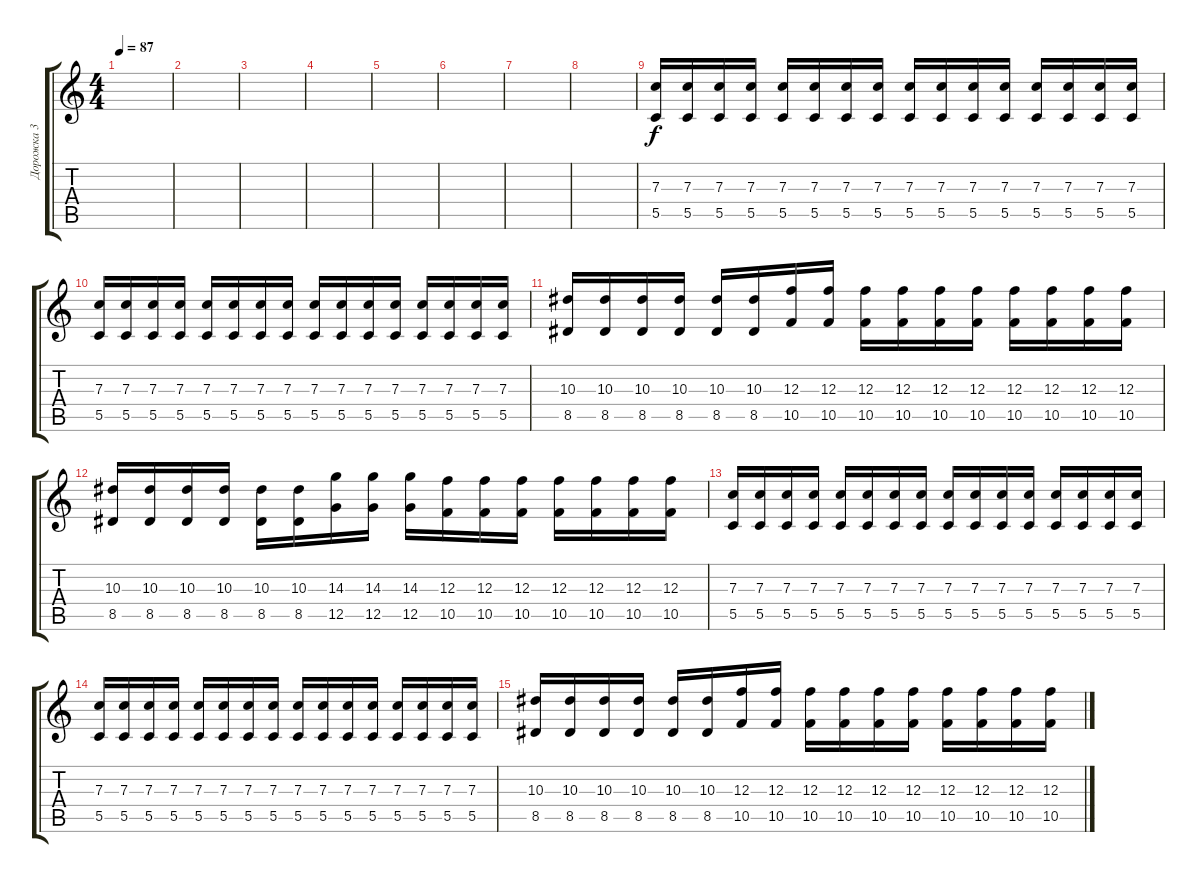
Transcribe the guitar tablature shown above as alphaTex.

\track ("Дорожка 3" "Дорожка 3") {instrument distortionguitar}
\staff {score tabs}
\tuning (D4 A3 F3 C3 G2 C2) {hide}
\ts (4 4)
\tempo 87
\clef g2
\ks c
|
|
|
|
|
|
|
|
(7.3 5.5).16 (7.3 5.5).16 (7.3 5.5).16 (7.3 5.5).16 (7.3 5.5).16 (7.3 5.5).16 (7.3 5.5).16 (7.3 5.5).16 (7.3 5.5).16 (7.3 5.5).16 (7.3 5.5).16 (7.3 5.5).16 (7.3 5.5).16 (7.3 5.5).16 (7.3 5.5).16 (7.3 5.5).16 |
(7.3 5.5).16 (7.3 5.5).16 (7.3 5.5).16 (7.3 5.5).16 (7.3 5.5).16 (7.3 5.5).16 (7.3 5.5).16 (7.3 5.5).16 (7.3 5.5).16 (7.3 5.5).16 (7.3 5.5).16 (7.3 5.5).16 (7.3 5.5).16 (7.3 5.5).16 (7.3 5.5).16 (7.3 5.5).16 |
(10.3 8.5).16 (10.3 8.5).16 (10.3 8.5).16 (10.3 8.5).16 (10.3 8.5).16 (10.3 8.5).16 (12.3 10.5).16 (12.3 10.5).16 (12.3 10.5).16 (12.3 10.5).16 (12.3 10.5).16 (12.3 10.5).16 (12.3 10.5).16 (12.3 10.5).16 (12.3 10.5).16 (12.3 10.5).16 |
(10.3 8.5).16 (10.3 8.5).16 (10.3 8.5).16 (10.3 8.5).16 (10.3 8.5).16 (10.3 8.5).16 (14.3 12.5).16 (14.3 12.5).16 (14.3 12.5).16 (12.3 10.5).16 (12.3 10.5).16 (12.3 10.5).16 (12.3 10.5).16 (12.3 10.5).16 (12.3 10.5).16 (12.3 10.5).16 |
(7.3 5.5).16 (7.3 5.5).16 (7.3 5.5).16 (7.3 5.5).16 (7.3 5.5).16 (7.3 5.5).16 (7.3 5.5).16 (7.3 5.5).16 (7.3 5.5).16 (7.3 5.5).16 (7.3 5.5).16 (7.3 5.5).16 (7.3 5.5).16 (7.3 5.5).16 (7.3 5.5).16 (7.3 5.5).16 |
(7.3 5.5).16 (7.3 5.5).16 (7.3 5.5).16 (7.3 5.5).16 (7.3 5.5).16 (7.3 5.5).16 (7.3 5.5).16 (7.3 5.5).16 (7.3 5.5).16 (7.3 5.5).16 (7.3 5.5).16 (7.3 5.5).16 (7.3 5.5).16 (7.3 5.5).16 (7.3 5.5).16 (7.3 5.5).16 |
(10.3 8.5).16 (10.3 8.5).16 (10.3 8.5).16 (10.3 8.5).16 (10.3 8.5).16 (10.3 8.5).16 (12.3 10.5).16 (12.3 10.5).16 (12.3 10.5).16 (12.3 10.5).16 (12.3 10.5).16 (12.3 10.5).16 (12.3 10.5).16 (12.3 10.5).16 (12.3 10.5).16 (12.3 10.5).16
